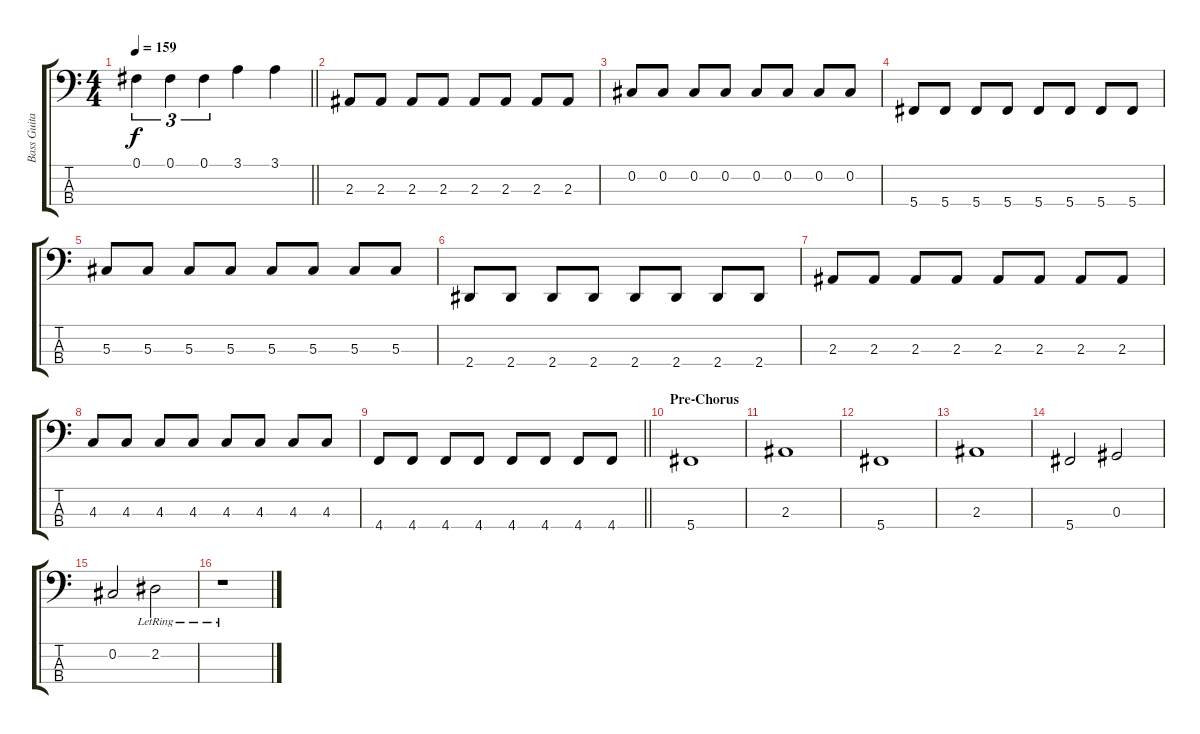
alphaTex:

\track ("Bass Guitar" "Bass Guita") {instrument electricbassfinger}
\staff {score tabs}
\tuning (Gb2 Db2 Ab1 Db1) {hide}
\ts (4 4)
\tempo 159
\clef f4
\barLineRight lightlight
\ks c
0.1.4{tu (3 2) dy f} 0.1.4{tu (3 2)} 0.1.4{tu (3 2)} 3.1.4 3.1.4 |
2.3.8 2.3.8 2.3.8 2.3.8 2.3.8 2.3.8 2.3.8 2.3.8 |
0.2.8 0.2.8 0.2.8 0.2.8 0.2.8 0.2.8 0.2.8 0.2.8 |
5.4.8 5.4.8 5.4.8 5.4.8 5.4.8 5.4.8 5.4.8 5.4.8 |
5.3.8 5.3.8 5.3.8 5.3.8 5.3.8 5.3.8 5.3.8 5.3.8 |
2.4.8 2.4.8 2.4.8 2.4.8 2.4.8 2.4.8 2.4.8 2.4.8 |
2.3.8 2.3.8 2.3.8 2.3.8 2.3.8 2.3.8 2.3.8 2.3.8 |
4.3.8 4.3.8 4.3.8 4.3.8 4.3.8 4.3.8 4.3.8 4.3.8 |
\barLineRight lightlight
4.4.8 4.4.8 4.4.8 4.4.8 4.4.8 4.4.8 4.4.8 4.4.8 |
\section ("" "Pre-Chorus")
5.4.1 |
2.3.1 |
5.4.1 |
2.3.1 |
5.4.2 0.3.2 |
0.2.2 2.2{lr}.2 |
r.1
